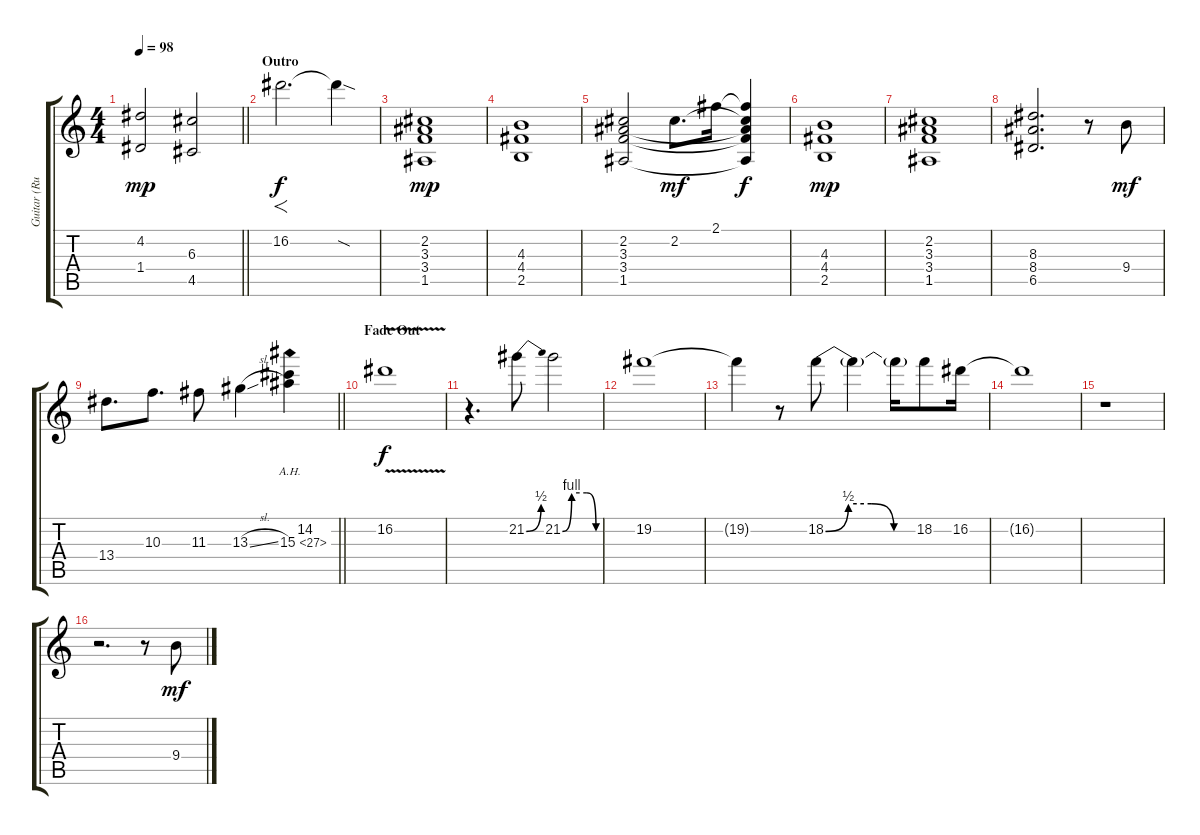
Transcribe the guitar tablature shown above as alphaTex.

\track ("Guitar (Rutherford)" "Guitar (Ru") {instrument distortionguitar}
\staff {score tabs}
\tuning (E4 B3 G3 D3 A2 E2) {hide}
\ts (4 4)
\tempo 98
\clef g2
\barLineRight lightlight
\ks c
(4.2 1.4).2{dy mp} (6.3 4.5).2 |
\section ("" "Outro")
16.2.2{f d dy f} 16.2{sod t}.4 |
(2.2 3.3 3.4 1.5).1{dy mp} |
(4.3 4.4 2.5).1 |
(2.2 3.3 3.4 1.5).2 2.2.8{d dy mf} 2.1.16 (2.1{t} 2.2{t} 3.3{t} 3.4{t} 1.5{t}).4{dy f} |
(4.3 4.4 2.5).1{dy mp} |
(2.2 3.3 3.4 1.5).1 |
(8.3 8.4 6.5).2{d} r.8 9.4.8{dy mf} |
\barLineRight lightlight
13.4.8{d} 10.3.8{d} 11.3.8 13.3{sl}.4 (14.2 15.3{ah 12}).4 |
\section ("" "Fade Out")
16.2{v}.1{dy f volume 9} |
r.4{d} 21.2{be (bend 0 0 60 2)}.8 21.2{be (custom 0 0 15 4 40 4 55 0 60 0)}.2 |
19.2.1 |
19.2{t}.4{volume 7} r.8 18.2{be (custom 0 0 15 2 30 2 45 0 60 0)}.8 18.2{t}.4 18.2{t}.16 18.2.8 16.2.16 |
16.2{t}.1 |
r.1 |
r.2{d volume 5} r.8 9.4.8{dy mf}
